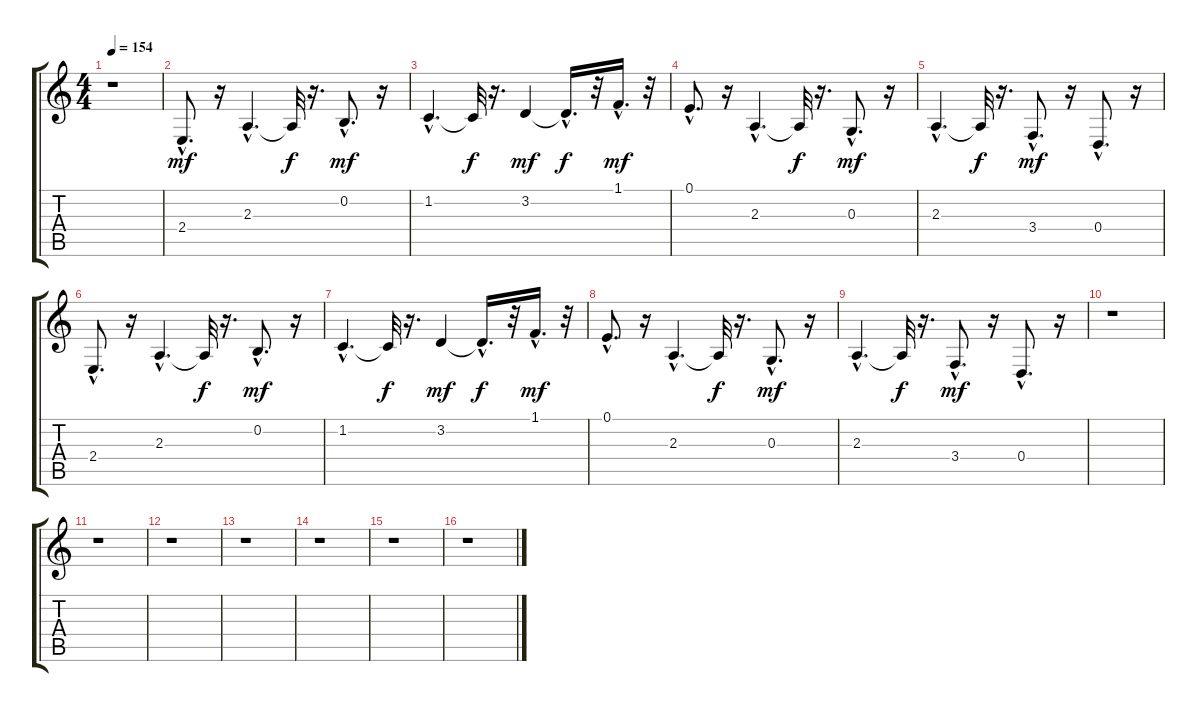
\track "" {instrument oboe}
\staff {score tabs}
\tuning (E4 B3 G3 D3 A2 E2) {hide}
\ts (4 4)
\tempo 154
\clef g2
\ks c
r.1{dy mf} |
2.4{hac}.8{d} r.16 2.3{hac}.4{d} 2.3{t}.32{dy f} r.16{d} 0.2{hac}.8{d dy mf} r.16 |
1.2{hac}.4{d} 1.2{t}.32{dy f} r.16{d} 3.2.4{dy mf} 3.2{hac t}.16{d dy f} r.32 1.1{hac}.16{d dy mf} r.32 |
0.1{hac}.8{d} r.16 2.3{hac}.4{d} 2.3{t}.32{dy f} r.16{d} 0.3{hac}.8{d dy mf} r.16 |
2.3{hac}.4{d} 2.3{t}.32{dy f} r.16{d} 3.4{hac}.8{d dy mf} r.16 0.4{hac}.8{d} r.16 |
2.4{hac}.8{d} r.16 2.3{hac}.4{d} 2.3{t}.32{dy f} r.16{d} 0.2{hac}.8{d dy mf} r.16 |
1.2{hac}.4{d} 1.2{t}.32{dy f} r.16{d} 3.2.4{dy mf} 3.2{hac t}.16{d dy f} r.32 1.1{hac}.16{d dy mf} r.32 |
0.1{hac}.8{d} r.16 2.3{hac}.4{d} 2.3{t}.32{dy f} r.16{d} 0.3{hac}.8{d dy mf} r.16 |
2.3{hac}.4{d} 2.3{t}.32{dy f} r.16{d} 3.4{hac}.8{d dy mf} r.16 0.4{hac}.8{d} r.16 |
r.1 |
r.1 |
r.1 |
r.1 |
r.1 |
r.1 |
r.1
